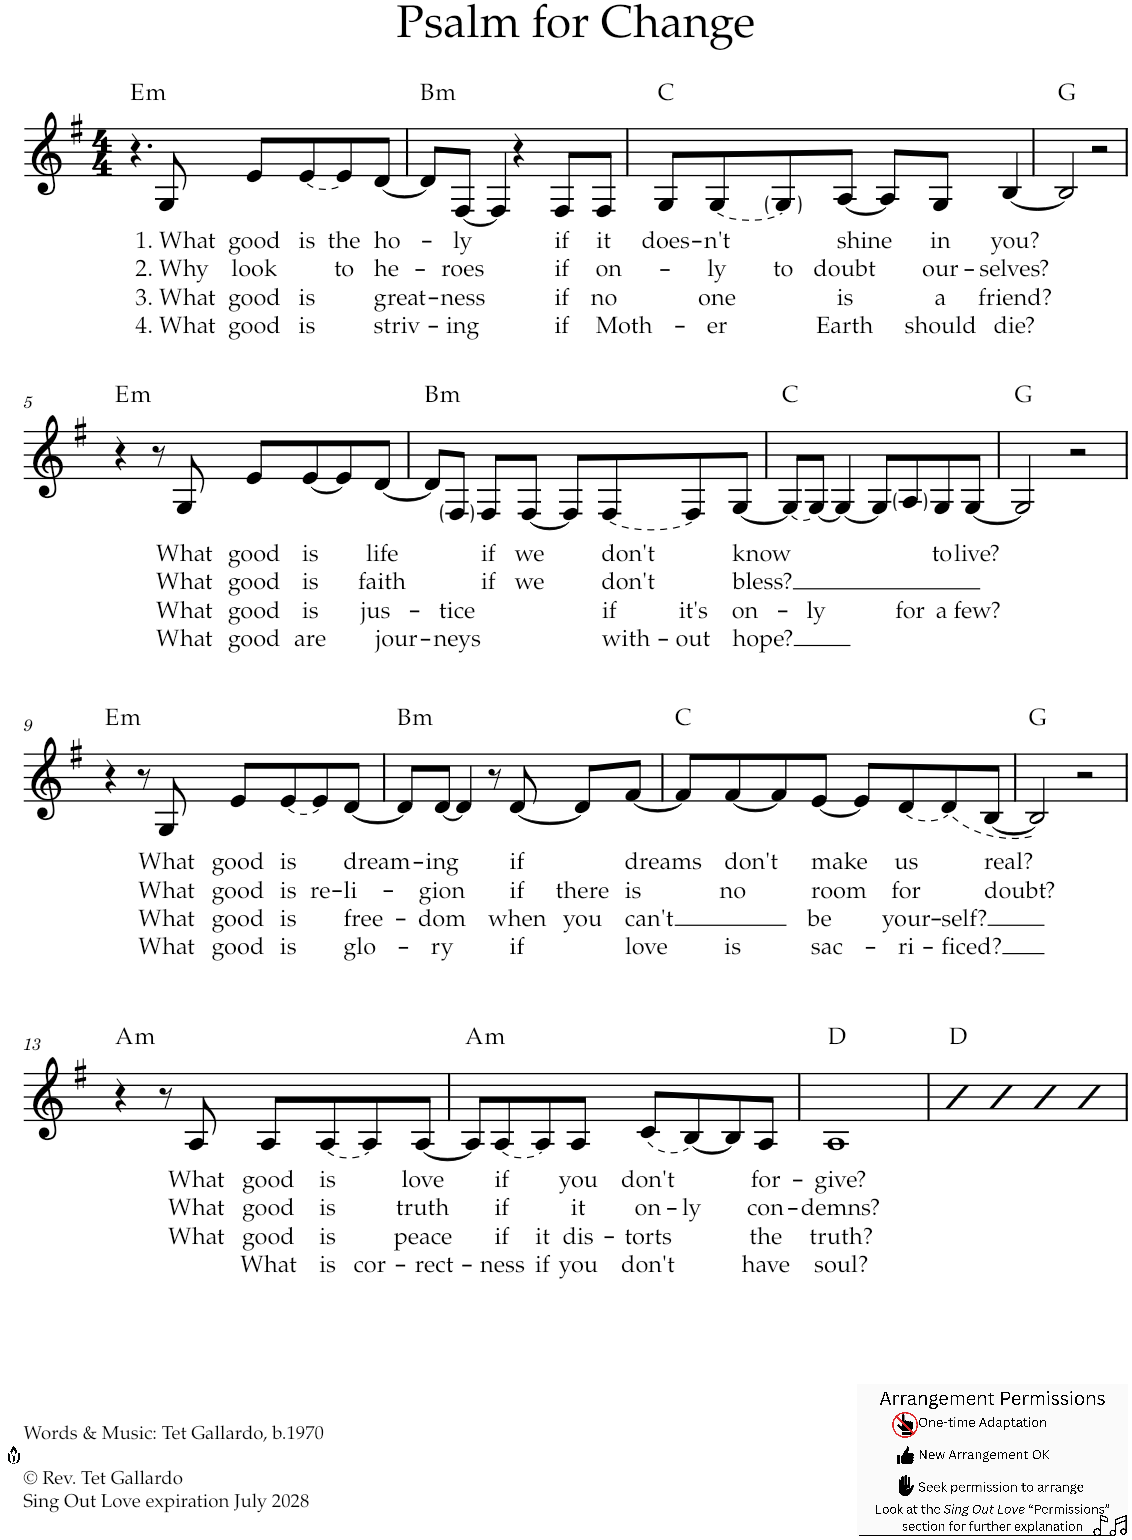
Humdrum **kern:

**kern	**text	**text	**text	**text	**harte
*part1	*part1	*part1	*part1	*part1	*part1
*staff1	*staff1	*staff1	*staff1	*staff1	*
*I"Violin	*	*	*	*	*
*I'Vln.	*	*	*	*	*
*clefG2	*	*	*	*	*
*k[f#]	*	*	*	*	*
*e:	*	*	*	*	*
*M4/4	*	*	*	*	*
=1	=1	=1	=1	=1	=1
!	!	!	!	!	!LO:H:kt=m
4.r	.	.	.	.	E:min
!	!LO:LY:b	!LO:LY:b	!LO:LY:b	!LO:LY:b	!
8G/	1. What	2. Why	3. What	4. What	.
!	!LO:LY:b	!LO:LY:b	!LO:LY:b	!LO:LY:b	!
8e/L	good	look	good	good	.
!LO:T:dash	!LO:LY:b	!	!LO:LY:b	!LO:LY:b	!
[8e/	is	.	is	is	.
!	!LO:LY:b	!LO:LY:b	!	!	!
8e/]	the	to	.	.	.
!	!LO:LY:b	!LO:LY:b	!LO:LY:b	!LO:LY:b	!
[8d/J	ho-	he-	great-	striv-	.
=2	=2	=2	=2	=2	=2
!	!	!	!	!	!LO:H:kt=m
8d/L]	.	.	.	.	B:min
!	!LO:LY:b	!LO:LY:b	!LO:LY:b	!LO:LY:b	!
[<8F#/J	-ly	-roes	-ness	-ing	.
4F#/]	.	.	.	.	.
4r	.	.	.	.	.
!	!LO:LY:b	!LO:LY:b	!LO:LY:b	!LO:LY:b	!
8F#/L	if	if	if	if	.
!	!LO:LY:b	!LO:LY:b	!LO:LY:b	!LO:LY:b	!
8F#/J	it	on-	no	Moth-	.
=3	=3	=3	=3	=3	=3
!	!LO:LY:b	!	!	!	!
8G/L	does-	.	.	.	C:maj
!LO:T:dash	!LO:LY:b	!LO:LY:b	!LO:LY:b	!LO:LY:b	!
[<8G/	-n't	-ly	one	-er	.
!	!	!LO:LY:b	!	!	!
8G/]	.	to	.	.	.
!	!LO:LY:b	!LO:LY:b	!LO:LY:b	!LO:LY:b	!
[<8A/J	shine	doubt	is	Earth	.
8A/L]	.	.	.	.	.
!	!LO:LY:b	!LO:LY:b	!LO:LY:b	!LO:LY:b	!
8G/J	in	our-	a	should	.
!	!LO:LY:b	!LO:LY:b	!LO:LY:b	!LO:LY:b	!
[<4B/	you?	-selves?	friend?	die?	.
=4	=4	=4	=4	=4	=4
2B/]	.	.	.	.	G:maj
2r	.	.	.	.	.
!!LO:LB:g=z
=5	=5	=5	=5	=5	=5
!	!	!	!	!	!LO:H:kt=m
4r	.	.	.	.	E:min
8r	.	.	.	.	.
!	!LO:LY:b	!LO:LY:b	!LO:LY:b	!LO:LY:b	!
8G/	What	What	What	What	.
!	!LO:LY:b	!LO:LY:b	!LO:LY:b	!LO:LY:b	!
8e/L	good	good	good	good	.
!	!LO:LY:b	!LO:LY:b	!LO:LY:b	!LO:LY:b	!
[<8e/	is	is	is	are	.
8e/]	.	.	.	.	.
!	!LO:LY:b	!LO:LY:b	!LO:LY:b	!LO:LY:b	!
[<8d/J	life	faith	jus-	jour-	.
=6	=6	=6	=6	=6	=6
!	!	!	!	!	!LO:H:kt=m
8d/L]	.	.	.	.	B:min
!	!	!	!LO:LY:b	!LO:LY:b	!
8F#/J	.	.	-tice	-neys	.
!	!LO:LY:b	!LO:LY:b	!	!	!
8F#/L	if	if	.	.	.
!	!LO:LY:b	!LO:LY:b	!	!	!
[<8F#/J	we	we	.	.	.
8F#/L]	.	.	.	.	.
!LO:T:dash	!LO:LY:b	!LO:LY:b	!LO:LY:b	!LO:LY:b	!
[<8F#/	don't	don't	if	with-	.
!	!	!	!LO:LY:b	!LO:LY:b	!
8F#/]	.	.	it's	-out	.
!	!LO:LY:b	!LO:LY:b	!LO:LY:b	!LO:LY:b	!
[<8G/J	know	bless?	on-	hope?	.
=7	=7	=7	=7	=7	=7
8G/L_	.	.	.	.	C:maj
!	!	!	!LO:LY:b	!	!
8G/J_	.	.	-ly	.	.
4G/_	.	.	.	.	.
8G/L]	.	.	.	.	.
!	!	!	!LO:LY:b	!	!
8A/	.	.	for	.	.
!	!LO:LY:b	!	!LO:LY:b	!	!
8G/	to	.	a	.	.
!	!LO:LY:b	!	!LO:LY:b	!	!
[<8G/J	live?	.	few?	.	.
=8	=8	=8	=8	=8	=8
2G/]	.	.	.	.	G:maj
2r	.	.	.	.	.
!!LO:LB:g=z
=9	=9	=9	=9	=9	=9
!	!	!	!	!	!LO:H:kt=m
4r	.	.	.	.	E:min
8r	.	.	.	.	.
!	!LO:LY:b	!LO:LY:b	!LO:LY:b	!LO:LY:b	!
8G/	What	What	What	What	.
!	!LO:LY:b	!LO:LY:b	!LO:LY:b	!LO:LY:b	!
8e/L	good	good	good	good	.
!LO:T:dash	!LO:LY:b	!LO:LY:b	!LO:LY:b	!LO:LY:b	!
[<8e/	is	is	is	is	.
!	!	!LO:LY:b	!	!	!
8e/]	.	re-	.	.	.
!	!LO:LY:b	!LO:LY:b	!LO:LY:b	!LO:LY:b	!
[<8d/J	dream-	-li-	free-	glo-	.
=10	=10	=10	=10	=10	=10
!	!	!	!	!	!LO:H:kt=m
8d/L]	.	.	.	.	B:min
!	!LO:LY:b	!LO:LY:b	!LO:LY:b	!LO:LY:b	!
[<8d/J	-ing	-gion	-dom	-ry	.
4d/]	.	.	.	.	.
8r	.	.	.	.	.
!	!LO:LY:b	!LO:LY:b	!LO:LY:b	!LO:LY:b	!
[<8d/	if	if	when	if	.
!	!	!LO:LY:b	!LO:LY:b	!	!
8d/L]	.	there	you	.	.
!	!LO:LY:b	!LO:LY:b	!LO:LY:b	!LO:LY:b	!
[<8f#/J	dreams	is	can't	love	.
=11	=11	=11	=11	=11	=11
8f#/L]	.	.	.	.	C:maj
!	!LO:LY:b	!LO:LY:b	!	!LO:LY:b	!
[<8f#/	don't	no	.	is	.
8f#/]	.	.	.	.	.
!	!LO:LY:b	!LO:LY:b	!LO:LY:b	!LO:LY:b	!
[<8e/J	make	room	be	sac-	.
8e/L]	.	.	.	.	.
!LO:T:dash	!LO:LY:b	!LO:LY:b	!LO:LY:b	!LO:LY:b	!
[<8d/	us	for	your-	-ri-	.
!	!	!	!LO:LY:b	!LO:LY:b	!
(8d/]	.	.	-self?	-ficed?	.
!	!LO:LY:b	!LO:LY:b	!	!	!
[<8B/J	real?	doubt?	.	.	.
=12	=12	=12	=12	=12	=12
2B/])	.	.	.	.	G:maj
2r	.	.	.	.	.
!!LO:LB:g=z
=13	=13	=13	=13	=13	=13
!	!	!	!	!	!LO:H:kt=m
4r	.	.	.	.	A:min
8r	.	.	.	.	.
!	!LO:LY:b	!LO:LY:b	!LO:LY:b	!	!
8A/	What	What	What	.	.
!	!LO:LY:b	!LO:LY:b	!LO:LY:b	!LO:LY:b	!
8A/L	good	good	good	What	.
!LO:T:dash	!LO:LY:b	!LO:LY:b	!LO:LY:b	!LO:LY:b	!
[<8A/	is	is	is	is	.
!	!	!	!	!LO:LY:b	!
8A/]	.	.	.	cor-	.
!	!LO:LY:b	!LO:LY:b	!LO:LY:b	!LO:LY:b	!
[<8A/J	love	truth	peace	-rect-	.
=14	=14	=14	=14	=14	=14
!	!	!	!	!	!LO:H:kt=m
8A/L]	.	.	.	.	A:min
!LO:T:dash	!LO:LY:b	!LO:LY:b	!LO:LY:b	!LO:LY:b	!
[<8A/	if	if	if	-ness	.
!	!	!	!LO:LY:b	!LO:LY:b	!
8A/]	.	.	it	if	.
!	!LO:LY:b	!LO:LY:b	!LO:LY:b	!LO:LY:b	!
8A/J	you	it	dis-	you	.
!	!LO:LY:b	!LO:LY:b	!LO:LY:b	!LO:LY:b	!
(<8c/L	don't	on-	-torts	don't	.
!	!	!LO:LY:b	!	!	!
[<8B/)	.	-ly	.	.	.
8B/]	.	.	.	.	.
!	!LO:LY:b	!LO:LY:b	!LO:LY:b	!LO:LY:b	!
8A/J	for-	con-	the	have	.
=15	=15	=15	=15	=15	=15
!	!LO:LY:b	!LO:LY:b	!LO:LY:b	!LO:LY:b	!
1A	-give?	-demns?	truth?	soul?	D:maj
=16	=16	=16	=16	=16	=16
4b	.	.	.	.	D:maj
4b	.	.	.	.	.
4b	.	.	.	.	.
4b	.	.	.	.	.
=	=	=	=	=	=
*-	*-	*-	*-	*-	*-
